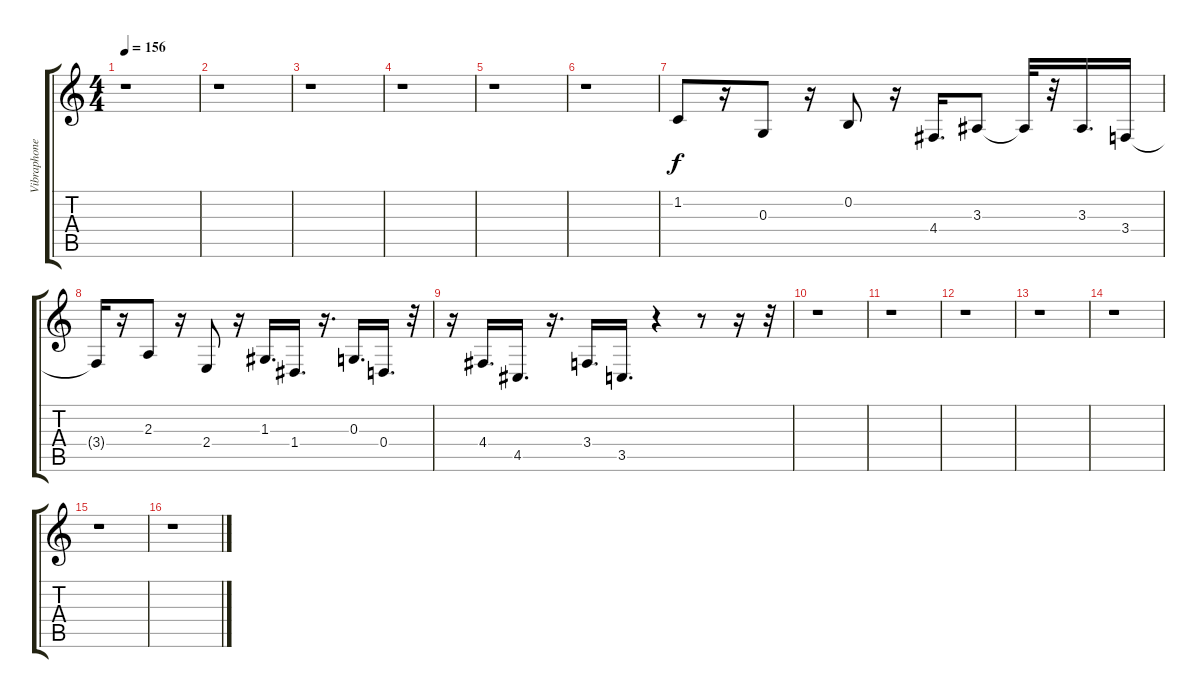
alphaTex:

\track ("Vibraphone" "Vibraphone") {instrument vibraphone}
\staff {score tabs}
\tuning (E4 B3 G3 D3 A2 E2) {hide}
\ts (4 4)
\tempo 156
\clef g2
\ks c
r.1{dy f} |
r.1 |
r.1 |
r.1 |
r.1 |
r.1 |
1.2.8 r.16 0.3.8 r.16 0.2.8 r.16 4.4.16{d} 3.3.8 3.3{t}.32 r.32 3.3.16{d} 3.4.16 |
3.4{t}.16 r.16 2.3.8 r.16 2.4.8 r.16 1.3.16{d} 1.4.16{d} r.16{d} 0.3.16{d} 0.4.16{d} r.32 |
r.16 4.4.16{d} 4.5.16{d} r.16{d} 3.4.16{d} 3.5.16{d} r.4 r.8 r.16 r.32 |
r.1 |
r.1 |
r.1 |
r.1 |
r.1 |
r.1 |
r.1
